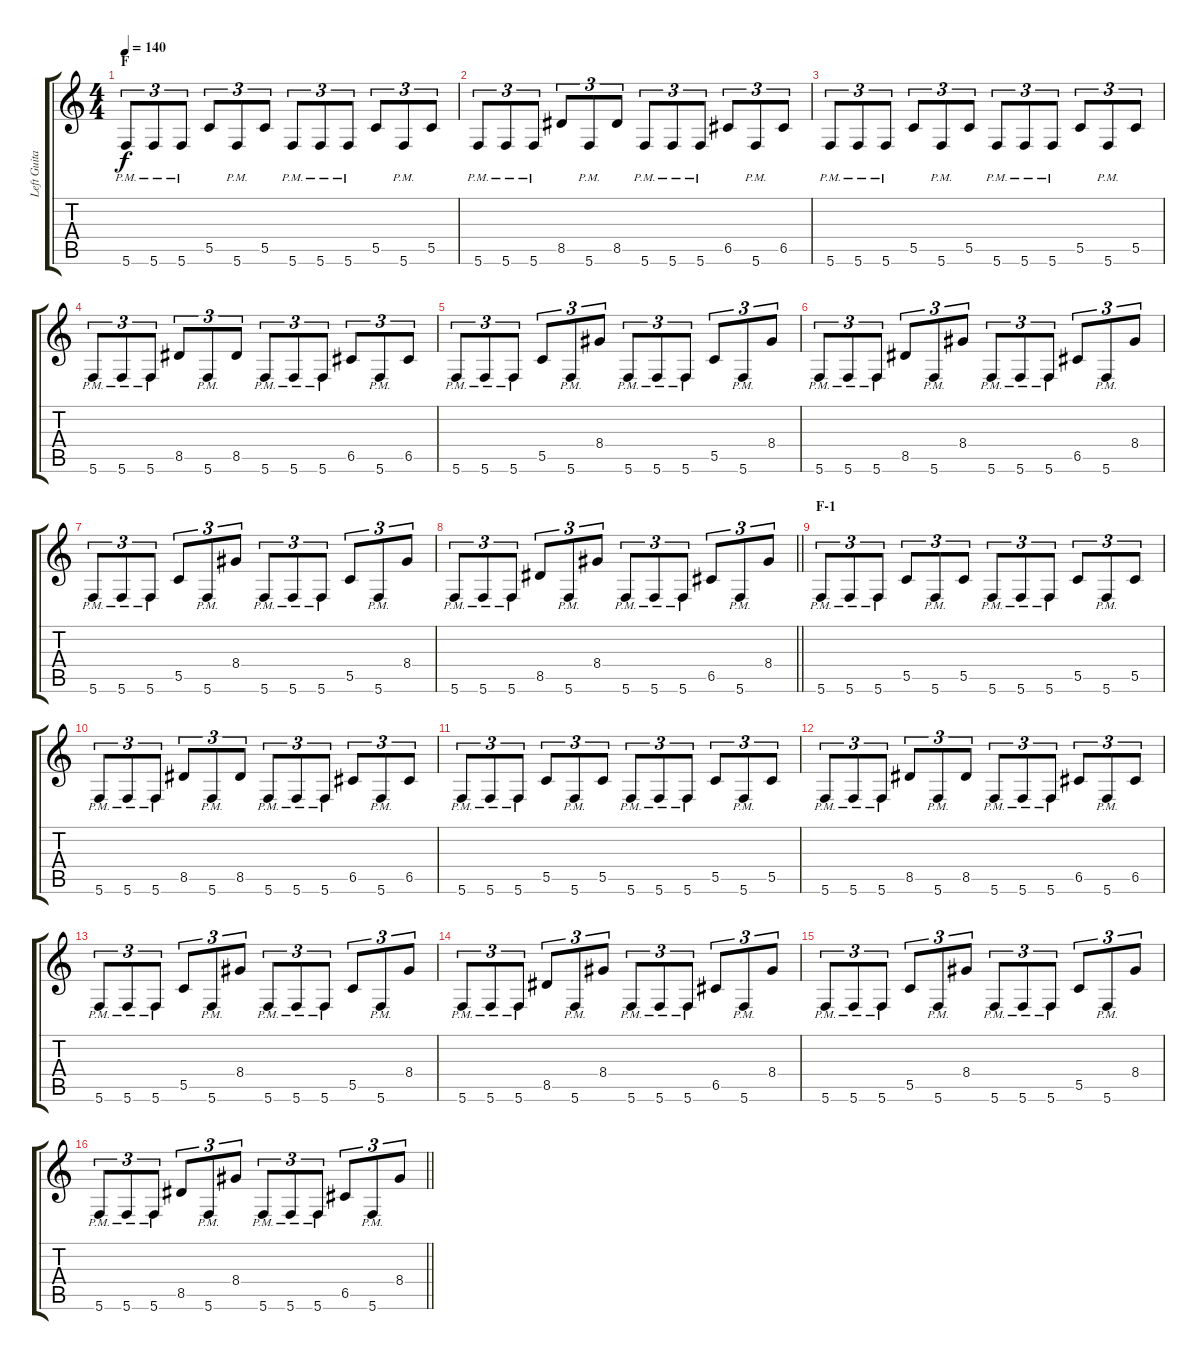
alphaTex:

\track ("Left Guitar" "Left Guita") {instrument distortionguitar}
\staff {score tabs}
\tuning (D4 A3 F3 C3 G2 C2) {hide}
\ts (4 4)
\section ("" "F")
\tempo 140
\clef g2
\ks c
5.6{pm}.8{tu (3 2) dy f} 5.6{pm}.8{tu (3 2)} 5.6{pm}.8{tu (3 2)} 5.5.8{tu (3 2)} 5.6{pm}.8{tu (3 2)} 5.5.8{tu (3 2)} 5.6{pm}.8{tu (3 2)} 5.6{pm}.8{tu (3 2)} 5.6{pm}.8{tu (3 2)} 5.5.8{tu (3 2)} 5.6{pm}.8{tu (3 2)} 5.5.8{tu (3 2)} |
5.6{pm}.8{tu (3 2)} 5.6{pm}.8{tu (3 2)} 5.6{pm}.8{tu (3 2)} 8.5.8{tu (3 2)} 5.6{pm}.8{tu (3 2)} 8.5.8{tu (3 2)} 5.6{pm}.8{tu (3 2)} 5.6{pm}.8{tu (3 2)} 5.6{pm}.8{tu (3 2)} 6.5.8{tu (3 2)} 5.6{pm}.8{tu (3 2)} 6.5.8{tu (3 2)} |
5.6{pm}.8{tu (3 2)} 5.6{pm}.8{tu (3 2)} 5.6{pm}.8{tu (3 2)} 5.5.8{tu (3 2)} 5.6{pm}.8{tu (3 2)} 5.5.8{tu (3 2)} 5.6{pm}.8{tu (3 2)} 5.6{pm}.8{tu (3 2)} 5.6{pm}.8{tu (3 2)} 5.5.8{tu (3 2)} 5.6{pm}.8{tu (3 2)} 5.5.8{tu (3 2)} |
5.6{pm}.8{tu (3 2)} 5.6{pm}.8{tu (3 2)} 5.6{pm}.8{tu (3 2)} 8.5.8{tu (3 2)} 5.6{pm}.8{tu (3 2)} 8.5.8{tu (3 2)} 5.6{pm}.8{tu (3 2)} 5.6{pm}.8{tu (3 2)} 5.6{pm}.8{tu (3 2)} 6.5.8{tu (3 2)} 5.6{pm}.8{tu (3 2)} 6.5.8{tu (3 2)} |
5.6{pm}.8{tu (3 2)} 5.6{pm}.8{tu (3 2)} 5.6{pm}.8{tu (3 2)} 5.5.8{tu (3 2)} 5.6{pm}.8{tu (3 2)} 8.4.8{tu (3 2)} 5.6{pm}.8{tu (3 2)} 5.6{pm}.8{tu (3 2)} 5.6{pm}.8{tu (3 2)} 5.5.8{tu (3 2)} 5.6{pm}.8{tu (3 2)} 8.4.8{tu (3 2)} |
5.6{pm}.8{tu (3 2)} 5.6{pm}.8{tu (3 2)} 5.6{pm}.8{tu (3 2)} 8.5.8{tu (3 2)} 5.6{pm}.8{tu (3 2)} 8.4.8{tu (3 2)} 5.6{pm}.8{tu (3 2)} 5.6{pm}.8{tu (3 2)} 5.6{pm}.8{tu (3 2)} 6.5.8{tu (3 2)} 5.6{pm}.8{tu (3 2)} 8.4.8{tu (3 2)} |
5.6{pm}.8{tu (3 2)} 5.6{pm}.8{tu (3 2)} 5.6{pm}.8{tu (3 2)} 5.5.8{tu (3 2)} 5.6{pm}.8{tu (3 2)} 8.4.8{tu (3 2)} 5.6{pm}.8{tu (3 2)} 5.6{pm}.8{tu (3 2)} 5.6{pm}.8{tu (3 2)} 5.5.8{tu (3 2)} 5.6{pm}.8{tu (3 2)} 8.4.8{tu (3 2)} |
\barLineRight lightlight
5.6{pm}.8{tu (3 2)} 5.6{pm}.8{tu (3 2)} 5.6{pm}.8{tu (3 2)} 8.5.8{tu (3 2)} 5.6{pm}.8{tu (3 2)} 8.4.8{tu (3 2)} 5.6{pm}.8{tu (3 2)} 5.6{pm}.8{tu (3 2)} 5.6{pm}.8{tu (3 2)} 6.5.8{tu (3 2)} 5.6{pm}.8{tu (3 2)} 8.4.8{tu (3 2)} |
\section ("" "F-1")
5.6{pm}.8{tu (3 2)} 5.6{pm}.8{tu (3 2)} 5.6{pm}.8{tu (3 2)} 5.5.8{tu (3 2)} 5.6{pm}.8{tu (3 2)} 5.5.8{tu (3 2)} 5.6{pm}.8{tu (3 2)} 5.6{pm}.8{tu (3 2)} 5.6{pm}.8{tu (3 2)} 5.5.8{tu (3 2)} 5.6{pm}.8{tu (3 2)} 5.5.8{tu (3 2)} |
5.6{pm}.8{tu (3 2)} 5.6{pm}.8{tu (3 2)} 5.6{pm}.8{tu (3 2)} 8.5.8{tu (3 2)} 5.6{pm}.8{tu (3 2)} 8.5.8{tu (3 2)} 5.6{pm}.8{tu (3 2)} 5.6{pm}.8{tu (3 2)} 5.6{pm}.8{tu (3 2)} 6.5.8{tu (3 2)} 5.6{pm}.8{tu (3 2)} 6.5.8{tu (3 2)} |
5.6{pm}.8{tu (3 2)} 5.6{pm}.8{tu (3 2)} 5.6{pm}.8{tu (3 2)} 5.5.8{tu (3 2)} 5.6{pm}.8{tu (3 2)} 5.5.8{tu (3 2)} 5.6{pm}.8{tu (3 2)} 5.6{pm}.8{tu (3 2)} 5.6{pm}.8{tu (3 2)} 5.5.8{tu (3 2)} 5.6{pm}.8{tu (3 2)} 5.5.8{tu (3 2)} |
5.6{pm}.8{tu (3 2)} 5.6{pm}.8{tu (3 2)} 5.6{pm}.8{tu (3 2)} 8.5.8{tu (3 2)} 5.6{pm}.8{tu (3 2)} 8.5.8{tu (3 2)} 5.6{pm}.8{tu (3 2)} 5.6{pm}.8{tu (3 2)} 5.6{pm}.8{tu (3 2)} 6.5.8{tu (3 2)} 5.6{pm}.8{tu (3 2)} 6.5.8{tu (3 2)} |
5.6{pm}.8{tu (3 2)} 5.6{pm}.8{tu (3 2)} 5.6{pm}.8{tu (3 2)} 5.5.8{tu (3 2)} 5.6{pm}.8{tu (3 2)} 8.4.8{tu (3 2)} 5.6{pm}.8{tu (3 2)} 5.6{pm}.8{tu (3 2)} 5.6{pm}.8{tu (3 2)} 5.5.8{tu (3 2)} 5.6{pm}.8{tu (3 2)} 8.4.8{tu (3 2)} |
5.6{pm}.8{tu (3 2)} 5.6{pm}.8{tu (3 2)} 5.6{pm}.8{tu (3 2)} 8.5.8{tu (3 2)} 5.6{pm}.8{tu (3 2)} 8.4.8{tu (3 2)} 5.6{pm}.8{tu (3 2)} 5.6{pm}.8{tu (3 2)} 5.6{pm}.8{tu (3 2)} 6.5.8{tu (3 2)} 5.6{pm}.8{tu (3 2)} 8.4.8{tu (3 2)} |
5.6{pm}.8{tu (3 2)} 5.6{pm}.8{tu (3 2)} 5.6{pm}.8{tu (3 2)} 5.5.8{tu (3 2)} 5.6{pm}.8{tu (3 2)} 8.4.8{tu (3 2)} 5.6{pm}.8{tu (3 2)} 5.6{pm}.8{tu (3 2)} 5.6{pm}.8{tu (3 2)} 5.5.8{tu (3 2)} 5.6{pm}.8{tu (3 2)} 8.4.8{tu (3 2)} |
\barLineRight lightlight
5.6{pm}.8{tu (3 2)} 5.6{pm}.8{tu (3 2)} 5.6{pm}.8{tu (3 2)} 8.5.8{tu (3 2)} 5.6{pm}.8{tu (3 2)} 8.4.8{tu (3 2)} 5.6{pm}.8{tu (3 2)} 5.6{pm}.8{tu (3 2)} 5.6{pm}.8{tu (3 2)} 6.5.8{tu (3 2)} 5.6{pm}.8{tu (3 2)} 8.4.8{tu (3 2)}
